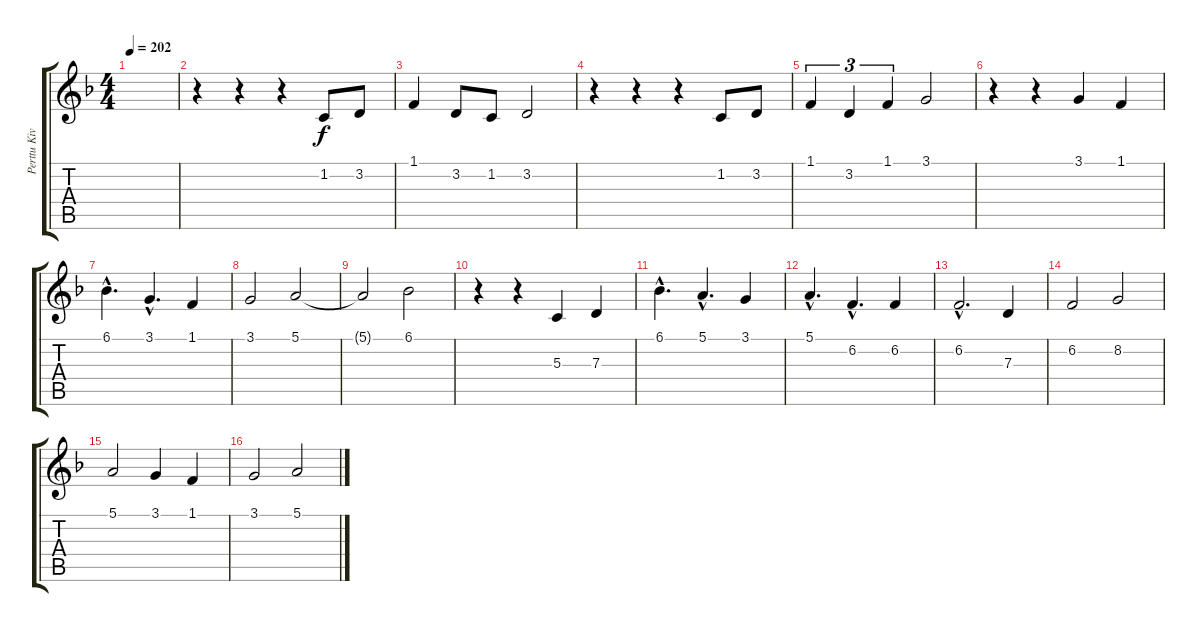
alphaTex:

\track ("Perttu Kivilaakso - Lead Cello" "Perttu Kiv") {instrument cello}
\staff {score tabs}
\tuning (E4 B3 G3 D3 A2 E2) {hide}
\ts (4 4)
\tempo 202
\clef g2
\ks f
|
r.4 r.4 r.4 1.2.8 3.2.8 |
1.1.4 3.2.8 1.2.8 3.2.2 |
r.4 r.4 r.4 1.2.8 3.2.8 |
1.1.4{tu (3 2)} 3.2.4{tu (3 2)} 1.1.4{tu (3 2)} 3.1.2 |
r.4 r.4 3.1.4 1.1.4 |
6.1{hac}.4{d} 3.1{hac}.4{d} 1.1.4 |
3.1.2 5.1.2 |
5.1{t}.2 6.1.2 |
r.4 r.4 5.3.4 7.3.4 |
6.1{hac}.4{d} 5.1{hac}.4{d} 3.1.4 |
5.1{hac}.4{d} 6.2{hac}.4{d} 6.2.4 |
6.2{hac}.2{d} 7.3.4 |
6.2.2 8.2.2 |
5.1.2 3.1.4 1.1.4 |
3.1.2 5.1.2
